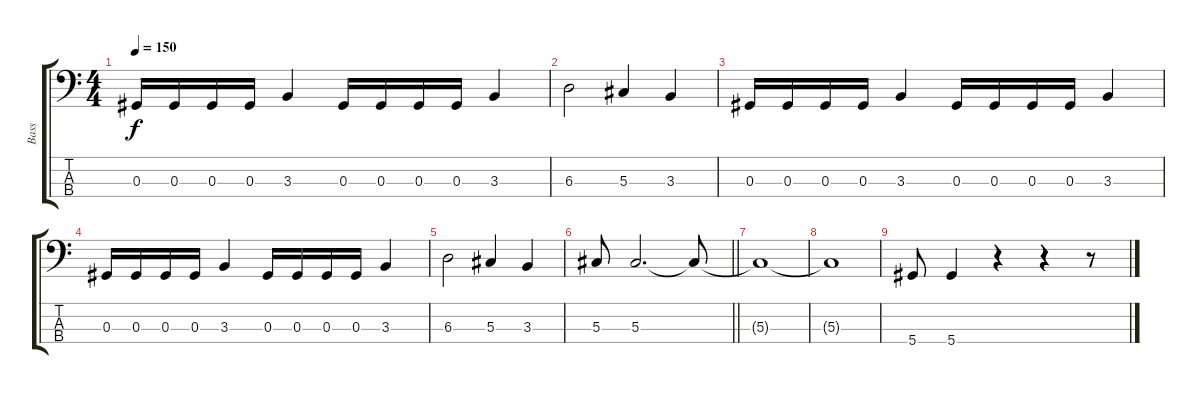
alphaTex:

\track ("Bass" "Bass") {instrument electricbasspick}
\staff {score tabs}
\tuning (Gb2 Db2 Ab1 Eb1) {hide}
\ts (4 4)
\tempo 150
\clef f4
\ks c
0.3.16{dy f} 0.3.16 0.3.16 0.3.16 3.3.4 0.3.16 0.3.16 0.3.16 0.3.16 3.3.4 |
6.3.2 5.3.4 3.3.4 |
0.3.16 0.3.16 0.3.16 0.3.16 3.3.4 0.3.16 0.3.16 0.3.16 0.3.16 3.3.4 |
0.3.16 0.3.16 0.3.16 0.3.16 3.3.4 0.3.16 0.3.16 0.3.16 0.3.16 3.3.4 |
6.3.2 5.3.4 3.3.4 |
\barLineRight lightlight
5.3.8 5.3.2{d} 5.3{t}.8 |
5.3{t}.1 |
5.3{t}.1 |
5.4.8 5.4.4 r.4 r.4 r.8
